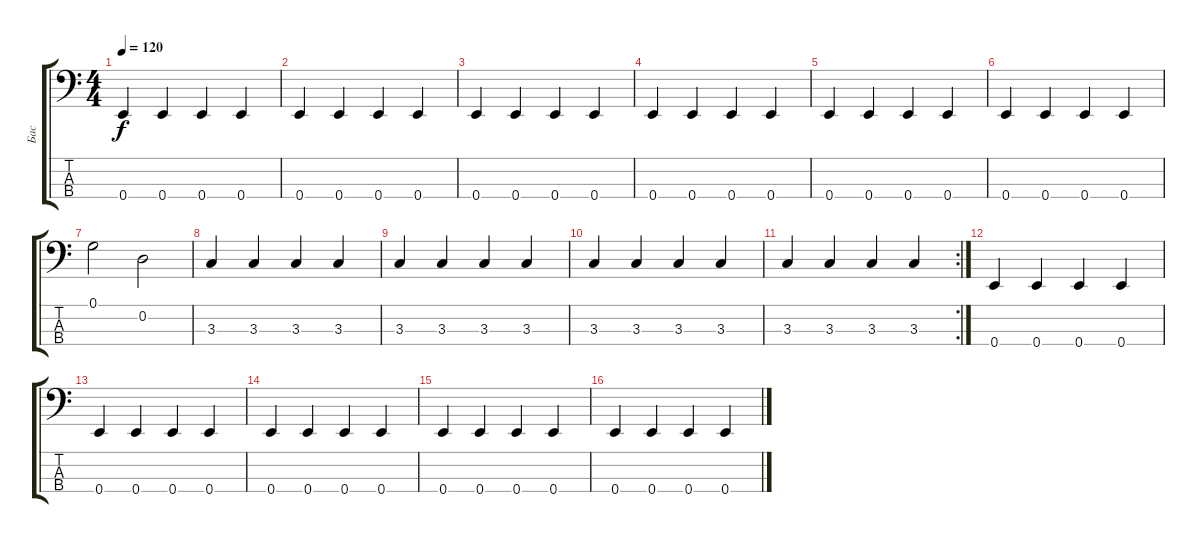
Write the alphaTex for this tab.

\track ("Бас " "Бас ") {instrument electricbassfinger}
\staff {score tabs}
\tuning (G2 D2 A1 E1) {hide}
\ts (4 4)
\tempo 120
\clef f4
\ks c
0.4.4{dy f} 0.4.4 0.4.4 0.4.4 |
0.4.4 0.4.4 0.4.4 0.4.4 |
0.4.4 0.4.4 0.4.4 0.4.4 |
0.4.4 0.4.4 0.4.4 0.4.4 |
0.4.4 0.4.4 0.4.4 0.4.4 |
0.4.4 0.4.4 0.4.4 0.4.4 |
0.1.2 0.2.2 |
3.3.4 3.3.4 3.3.4 3.3.4 |
3.3.4 3.3.4 3.3.4 3.3.4 |
3.3.4 3.3.4 3.3.4 3.3.4 |
\rc 2
3.3.4 3.3.4 3.3.4 3.3.4 |
0.4.4 0.4.4 0.4.4 0.4.4 |
0.4.4 0.4.4 0.4.4 0.4.4 |
0.4.4 0.4.4 0.4.4 0.4.4 |
0.4.4 0.4.4 0.4.4 0.4.4 |
0.4.4 0.4.4 0.4.4 0.4.4
